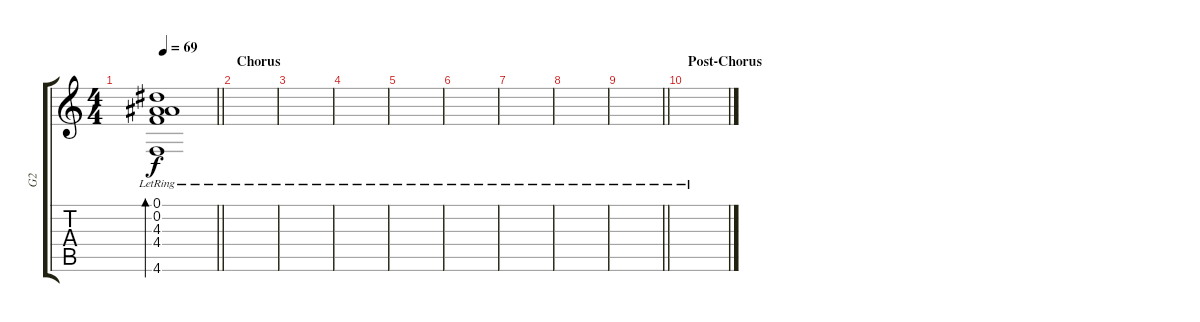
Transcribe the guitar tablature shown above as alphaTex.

\track ("G2" "G2") {instrument electricguitarclean}
\staff {score tabs}
\tuning (Eb4 Bb3 Gb3 Db3 Ab2 Db2) {hide}
\ts (4 4)
\tempo 69
\clef g2
\barLineRight lightlight
\ks c
(0.1{lr} 0.2{lr} 4.3{lr} 4.4{lr} 4.6{lr}).1{bd 120 dy f} |
\section ("" "Chorus")
|
|
|
|
|
|
|
\barLineRight lightlight
|
\section ("" "Post-Chorus")
